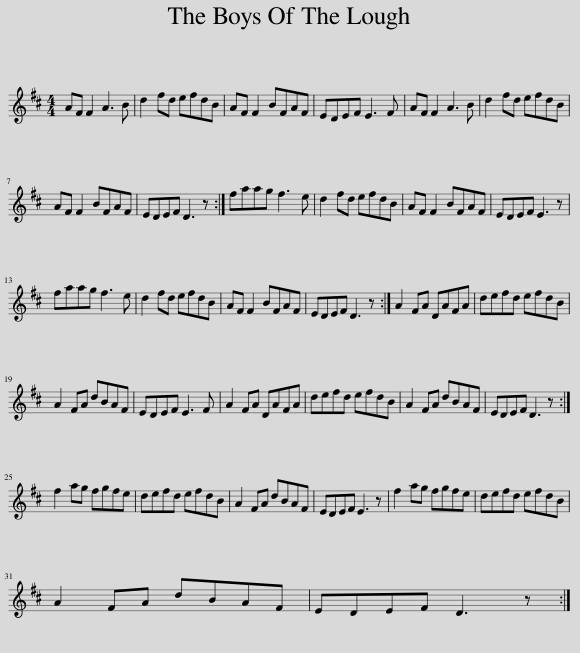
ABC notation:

X:1
L:1/8
M:4/4
I:linebreak $
K:D
V:1 treble
V:1
 AF F2 A3 B | d2 fd efdB | AF F2 BFAF | EDEF E3 F | AF F2 A3 B | %5
 d2 fd efdB |$ AF F2 BFAF | EDEF D3 z :| faag f3 e | d2 fd efdB | %10
 AF F2 BFAF | EDEF E3 z |$ faag f3 e | d2 fd efdB | AF F2 BFAF | %15
 EDEF D3 z :| A2 FA DAFA | defd efdB |$ A2 FA dBAF | EDEF E3 F | %20
 A2 FA DAFA | defd efdB | A2 FA dBAF | EDEF D3 z :|$ f2 ag fgfe | %25
 defd efdB | A2 FA dBAF | EDEF E3 z | f2 ag fgfe | defd efdB |$ %30
 A2 FA dBAF | EDEF D3 z :| %32
